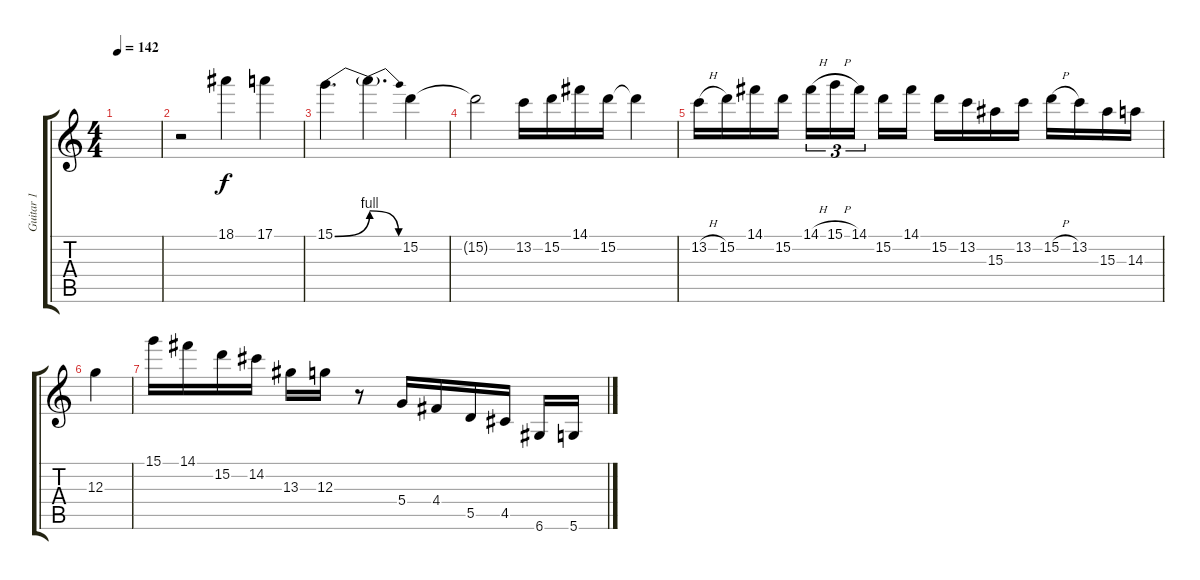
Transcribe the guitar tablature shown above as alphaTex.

\track ("Guitar 1" "Guitar 1") {instrument distortionguitar}
\staff {score tabs}
\tuning (E4 B3 G3 D3 A2 D2) {hide}
\ts (4 4)
\tempo 142
\clef g2
\ks c
|
r.2 18.1.4 17.1.4 |
15.1{be (bend 0 0 60 4)}.4{d} 15.1{be (release 0 4 60 0) t}.4{d} 15.2.4 |
15.2{t}.2 13.2.16 15.2.16 14.1.16 15.2.16 15.2{t}.4 |
13.2{h}.16 15.2.16 14.1.16 15.2.16 14.1{h}.16{tu (3 2)} 15.1{h}.16{tu (3 2)} 14.1.16{tu (3 2) beam splitsecondary} 15.2.16 14.1.16 15.2.16 13.2.16 15.3.16 13.2.16 15.2{h}.16 13.2.16 15.3.16 14.3.16 |
12.3.4 |
15.1.16 14.1.16 15.2.16 14.2.16 13.3.16 12.3.16 r.8 5.4.16 4.4.16 5.5.16 4.5.16 6.6.16 5.6.16
